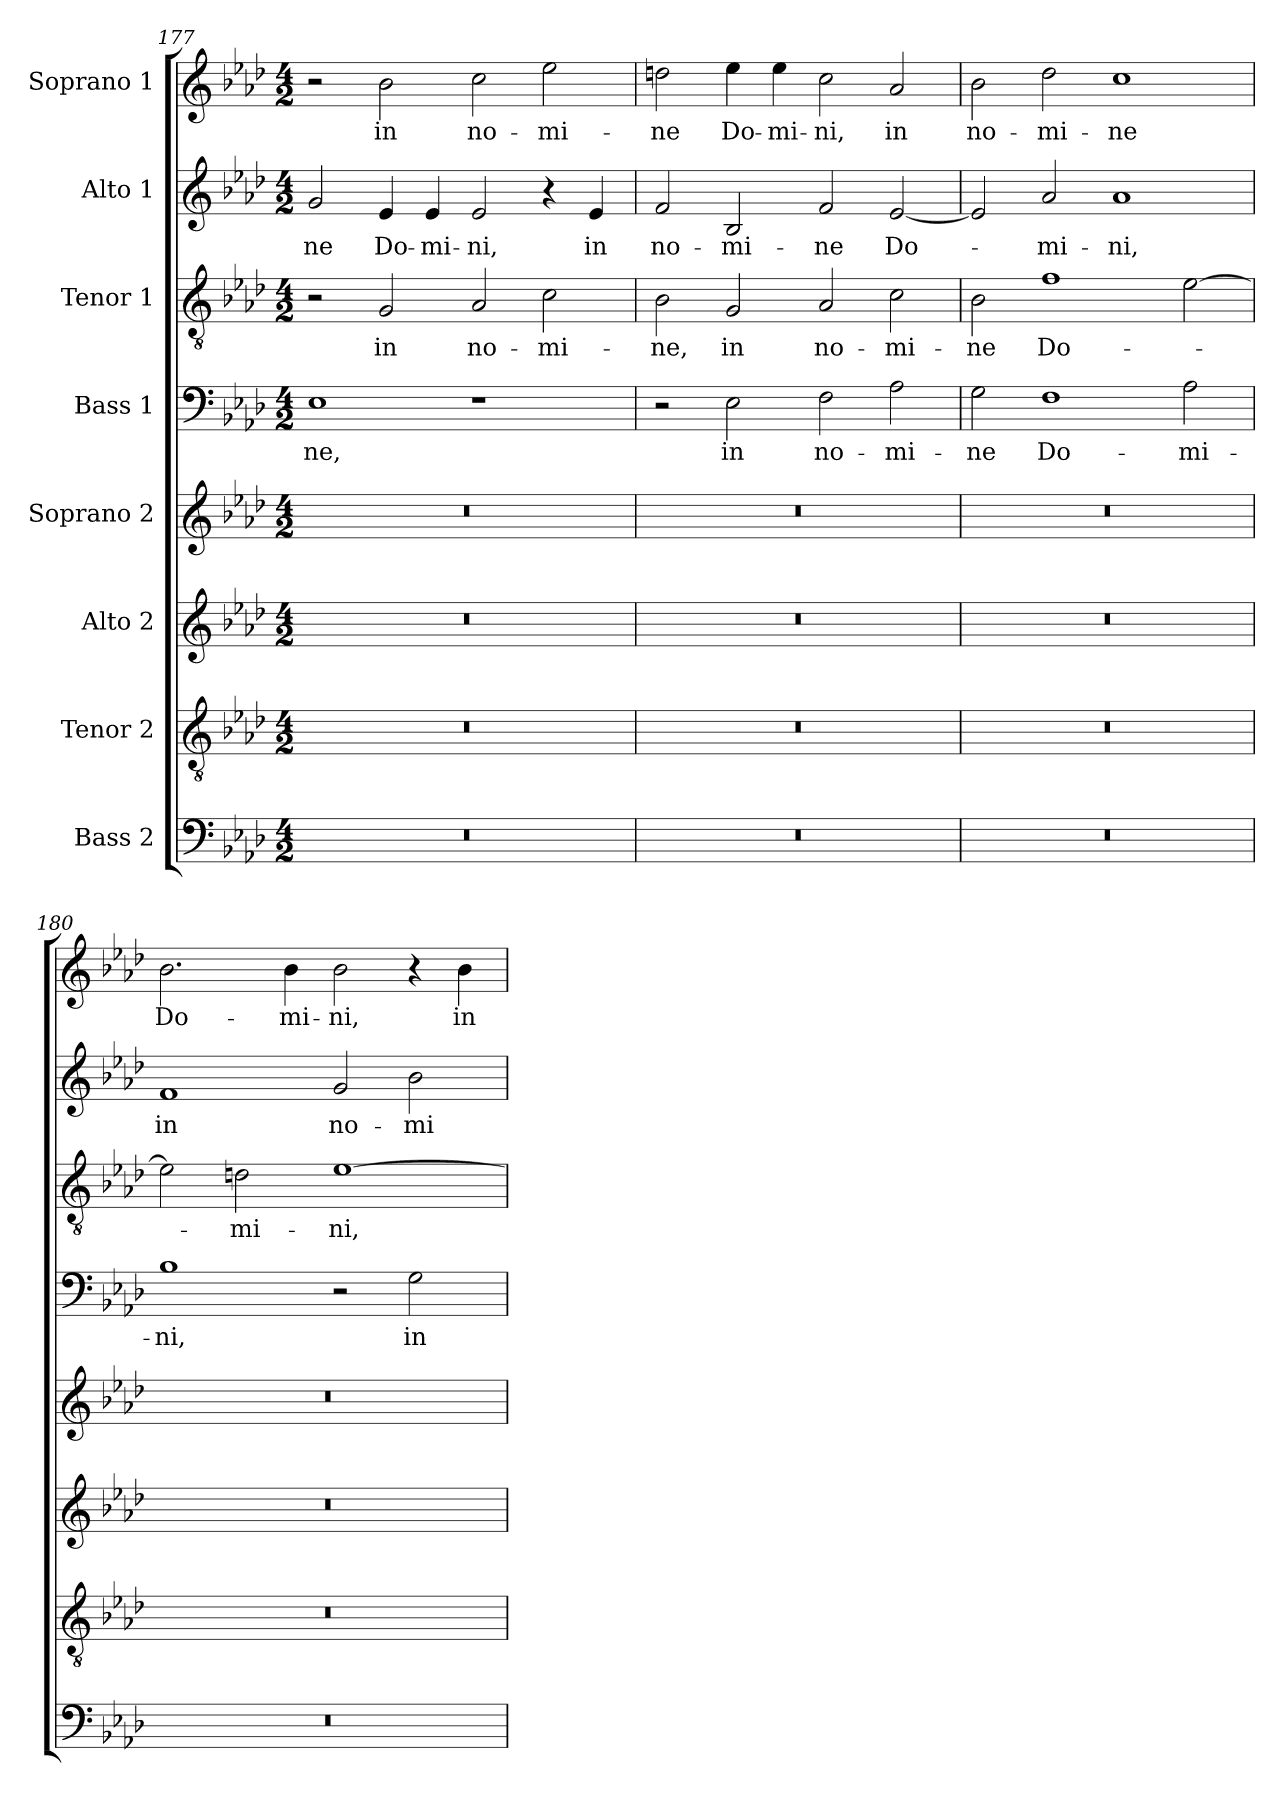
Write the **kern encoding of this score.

**kern	**kern	**kern	**kern	**kern	**text	**kern	**text	**kern	**text	**kern	**text
*part8	*part7	*part6	*part5	*part4	*part4	*part3	*part3	*part2	*part2	*part1	*part1
*staff8	*staff7	*staff6	*staff5	*staff4	*staff4	*staff3	*staff3	*staff2	*staff2	*staff1	*staff1
*I"Bass 2	*I"Tenor 2	*I"Alto 2	*I"Soprano 2	*I"Bass 1	*	*I"Tenor 1	*	*I"Alto 1	*	*I"Soprano 1	*
*clefF4	*clefGv2	*clefG2	*clefG2	*clefF4	*	*clefGv2	*	*clefG2	*	*clefG2	*
*k[b-e-a-d-]	*k[b-e-a-d-]	*k[b-e-a-d-]	*k[b-e-a-d-]	*k[b-e-a-d-]	*	*k[b-e-a-d-]	*	*k[b-e-a-d-]	*	*k[b-e-a-d-]	*
*A-:	*A-:	*A-:	*A-:	*A-:	*	*A-:	*	*A-:	*	*A-:	*
*M4/2	*M4/2	*M4/2	*M4/2	*M4/2	*	*M4/2	*	*M4/2	*	*M4/2	*
=177	=177	=177	=177	=177	=177	=177	=177	=177	=177	=177	=177
0r	0r	0r	0r	1E-	-ne,	2r	.	2g/	-ne	2r	.
.	.	.	.	.	.	2G/	in	4e-/	Do-	2b-\	in
.	.	.	.	.	.	.	.	4e-/	-mi-	.	.
.	.	.	.	1r	.	2A-/	no-	2e-/	-ni,	2cc\	no-
.	.	.	.	.	.	2c\	-mi-	4r	.	2ee-\	-mi-
.	.	.	.	.	.	.	.	4e-/	in	.	.
=178	=178	=178	=178	=178	=178	=178	=178	=178	=178	=178	=178
0r	0r	0r	0r	2r	.	2B-\	-ne,	2f/	no-	2ddn\	-ne
.	.	.	.	2E-\	in	2G/	in	2B-/	-mi-	4ee-\	Do-
.	.	.	.	.	.	.	.	.	.	4ee-\	-mi-
.	.	.	.	2F\	no-	2A-/	no-	2f/	-ne	2cc\	-ni,
.	.	.	.	2A-\	-mi-	2c\	-mi-	[2e-/	Do-	2a-/	in
=179	=179	=179	=179	=179	=179	=179	=179	=179	=179	=179	=179
0r	0r	0r	0r	2G\	-ne	2B-\	-ne	2e-/]	.	2b-\	no-
.	.	.	.	1F	Do-	1f	Do-	2a-/	-mi-	2dd-\	-mi-
.	.	.	.	.	.	.	.	1a-	-ni,	1cc	-ne
.	.	.	.	2A-\	-mi-	[2e-\	.	.	.	.	.
!!LO:LB:g=z
=180	=180	=180	=180	=180	=180	=180	=180	=180	=180	=180	=180
0r	0r	0r	0r	1B-	-ni,	2e-\]	.	1f	in	2.b-\	Do-
.	.	.	.	.	.	2dn\	-mi-	.	.	.	.
.	.	.	.	.	.	.	.	.	.	4b-\	-mi-
.	.	.	.	2r	.	[1e-	-ni,	2g/	no-	2b-\	-ni,
.	.	.	.	2G\	in	.	.	2b-\	-mi-	4r	.
.	.	.	.	.	.	.	.	.	.	4b-\	in
=	=	=	=	=	=	=	=	=	=	=	=
*-	*-	*-	*-	*-	*-	*-	*-	*-	*-	*-	*-
